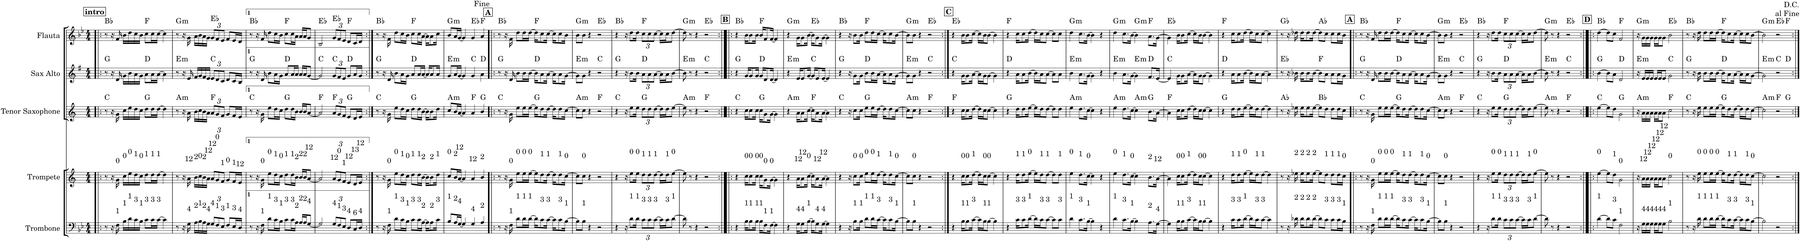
**kern	**kern	**kern	**harte	**kern	**harte	**kern	**harte
*part5	*part4	*part3	*part3	*part2	*part2	*part1	*part1
*staff5	*staff4	*staff3	*	*staff2	*	*staff1	*
*I"Trombone	*I"Trompete	*I"Tenor Saxophone	*	*I"Sax Alto	*	*I"Flauta	*
*I'Tbn.	*I'Tpt.	*I'Ten. Sax.	*	*I'Sx. Alt	*	*I'Fl.	*
*clefF4	*clefG2	*clefG2	*	*clefG2	*	*clefG2	*
*	*Trd1c2	*Trd8c14	*	*Trd5c9	*	*	*
*k[b-e-]	*k[]	*k[]	*	*k[f#]	*	*k[b-e-]	*
*B-:	*	*	*	*G:	*	*B-:	*
*M4/4	*M4/4	*M4/4	*	*M4/4	*	*M4/4	*
!!LO:REH:place=s1:a:B:cj:t=intro
=1!|:	=1!|:	=1!|:	=1!|:	=1!|:	=1!|:	=1!|:	=1!|:
8r	8r	8r	C:maj	8r	G:maj	8r	Bb:maj
16r	16r	16r	.	16r	.	16r	.
16F\	16g\	16g\	.	16d/	.	16f/	.
16B-\LL	16cc\LL	16cc\LL	.	16g\LL	.	16b-\LL	.
16d\	16ee\	16ee\	.	16b\	.	16dd\	.
16c\	16dd\	16dd\	.	16a\	.	16cc\	.
16B-\JJ	16cc\JJ	16cc\JJ	.	16g\JJ	.	16b-\JJ	.
8c\L	8dd\L	8dd\L	G:maj	8a\L	D:maj	8cc\L	F:maj
16c\L	16dd\L	16dd\L	.	16a\L	.	16cc\L	.
[>16c\JJ	[>16dd\JJ	[>16dd\JJ	.	[>16a\JJ	.	[>16cc\JJ	.
4c\]	4dd\]	4dd\]	.	4a\]	.	4cc\]	.
=2	=2	=2	=2	=2	=2	=2	=2
!	!	!	!LO:H:kt=m	!	!LO:H:kt=m	!	!LO:H:kt=m
8r	8r	8r	A:min	8r	E:min	8r	G:min
16r	16r	16r	.	16r	.	16r	.
16G\	16a\	16a\	.	16e/	.	16g\	.
16A\LL	16b\LL	16b\LL	.	16f#/LL	.	16a\LL	.
16B-\	16cc\	16cc\	.	16g/	.	16b-\	.
16A\	16b\	16b\	.	16f#/	.	16a\	.
16G\JJ	16a\JJ	16a\JJ	.	16e/JJ	.	16g\JJ	.
*Xbrackettup	*Xbrackettup	*Xbrackettup	*	*Xbrackettup	*	*Xbrackettup	*
12G/L	12a/L	12a/L	F:maj	12e/L	C:maj	12g/L	Eb:maj
12F/	12g/	12g/	.	12d/	.	12f/	.
12E-/J	12f/J	12f/J	.	12c/J	.	12e-/J	.
8F/L	8g/L	8g/L	.	8d/L	.	8f/L	.
16E-/L	16f/L	16f/L	.	16c/L	.	16e-/L	.
16D/JJ	16e/JJ	16e/JJ	.	16B/JJ	.	16d/JJ	.
=3	=3	=3	=3	=3	=3	=3	=3
8r	8r	8r	C:maj	8r	G:maj	8r	Bb:maj
16r	16r	16r	.	16r	.	16r	.
16F\	16g\	16g\	.	16d/	.	16f/	.
8d\L	8ee\L	8ee\L	.	8b\L	.	8dd\L	.
16c\L	16dd\L	16dd\L	.	16a\L	.	16cc\L	.
16B-\JJ	16cc\JJ	16cc\JJ	.	16g\JJ	.	16b-\JJ	.
8c\L	8dd\L	8dd\L	G:maj	8a/L	D:maj	8cc\L	F:maj
16c\L	16dd\L	16dd\L	.	16a/L	.	16cc\L	.
16A\JJ	16b\JJ	16b\JJ	.	16a/JJ	.	16a\JJ	.
16A/LL	16b/LL	16b/LL	.	16a/LL	.	16a/LL	.
16A/J	16b/J	16b/J	.	16a/J	.	16a/J	.
[8G/J	[8a/J	[8a/J	.	[8g/J	.	8g/J	.
=4	=4	=4	=4	=4	=4	=4	=4
2G/]	2a/]	2a/]	F:maj	2g/]	C:maj	2B-/	Eb:maj
12G/L	12a/L	12a/L	F:maj	12g/L	C:maj	12g/L	Eb:maj
12F/	12g/	12g/	.	12f#/	.	12f/	.
12E-/J	12f/J	12f/J	.	12e/J	.	12e-/J	.
8D/L	8e/L	8e/L	G:maj	8g/L	D:maj	8d/L	F:maj
16C/L	16d/L	16d/L	.	16a/L	.	16c/L	.
16D/JJ	16e/JJ	16e/JJ	.	16g/JJ	.	16d/JJ	.
=5:|!	=5:|!	=5:|!	=5:|!	=5:|!	=5:|!	=5:|!	=5:|!
8r	8r	8r	C:maj	8r	G:maj	8r	Bb:maj
16r	16r	16r	.	16r	.	16r	.
16F\	16g\	16g\	.	16d/	.	16f\	.
8d\L	8ee\L	8ee\L	.	8b\L	.	8dd\L	.
16c\L	16dd\L	16dd\L	.	16a\L	.	16cc\L	.
16B-\JJ	16cc\JJ	16cc\JJ	.	16g\JJ	.	16b-\JJ	.
8c\L	8dd\L	8dd\L	G:maj	8a/L	D:maj	8cc\L	F:maj
16c\L	16dd\L	16dd\L	.	16a/L	.	16cc\L	.
[16A\JJ	[16b\JJ	[16b\JJ	.	[16a/JJ	.	[16a\JJ	.
16A\KL]	16b\KL]	16b\KL]	.	16a/KL]	.	16a\KL]	.
8A\	8b\	8b\	.	8a/	.	8a\	.
16c\Jk	16dd\Jk	16dd\Jk	.	16a/Jk	.	16cc\Jk	.
=6	=6	=6	=6	=6	=6	=6	=6
!	!	!	!LO:H:kt=m	!	!LO:H:kt=m	!	!LO:H:kt=m
8B-/L	8cc/L	8cc/L	A:min	8g/L	E:min	8b-/L	G:min
16A/L	16b/L	16b/L	.	16a/L	.	16a/L	.
[16G/JJ	[16a/JJ	[16a/JJ	.	[16g/JJ	.	[16g/JJ	.
4G/]	4a/]	4a/]	.	4g/]	.	4g/]	.
4G/	4a/	4a/	F:maj	4g/	C:maj	4g/	Eb:maj
4A/	4b/	4b/	G:maj	4a\	D:maj	4a/	F:maj
!!LO:REH:place=s1:a:B:cj:t=A
=7!|:	=7!|:	=7!|:	=7!|:	=7!|:	=7!|:	=7!|:	=7!|:
8r	8r	8r	C:maj	8r	G:maj	8r	Bb:maj
16r	16r	16r	.	16r	.	16r	.
16F\	16g\	16g\	.	16d/	.	16f\	.
8d\L	8ee\L	8ee\L	.	8b\L	.	8dd\L	.
16d\L	16ee\L	16ee\L	.	16b\L	.	16dd\L	.
[>16d\JJ	[>16ee\JJ	[>16ee\JJ	.	[>16b\JJ	.	[>16dd\JJ	.
16d\KL]	16ee\KL]	16ee\KL]	G:maj	16b\KL]	D:maj	16dd\KL]	F:maj
8c\	8dd\	8dd\	.	8a\	.	8cc\	.
[>16c\Jk	[>16dd\Jk	[>16dd\Jk	.	[>16a\Jk	.	[>16cc\Jk	.
16c\KL]	16dd\KL]	16dd\KL]	.	16a\KL]	.	16cc\KL]	.
8c\	8dd\	8dd\	.	8a\	.	8cc\	.
[>16B-\Jk	[>16cc\Jk	[>16cc\Jk	.	[>16g\Jk	.	16b-\Jk	.
=8	=8	=8	=8	=8	=8	=8	=8
!	!	!	!LO:H:kt=m	!	!LO:H:kt=m	!	!LO:H:kt=m
8B-\L]	8cc\L]	8cc\L]	A:min	8g\L]	E:min	8b-\L	G:min
8B-\J	8cc\J	8cc\J	.	8g\J	.	8b-\J	.
4r	4r	4r	.	4r	.	4r	.
2r	2r	2r	F:maj	2r	C:maj	2r	Eb:maj
=9	=9	=9	=9	=9	=9	=9	=9
4r	4r	4r	C:maj	4r	G:maj	4r	Bb:maj
16r	16r	16r	.	16r	.	16r	.
8d\L	8ee\L	8ee\L	.	8b\L	.	8dd\L	.
16d\Jk	16ee\Jk	16ee\Jk	.	16b\Jk	.	16dd\Jk	.
12c\L	12dd\L	12dd\L	G:maj	12a\L	D:maj	12cc\L	F:maj
12c\	12dd\	12dd\	.	12a\	.	12cc\	.
[>12c\J	[>12dd\J	[>12dd\J	.	[>12a\J	.	[>12cc\J	.
16c\LL]	16dd\LL]	16dd\LL]	.	16a\LL]	.	16cc\LL]	.
16c\J	16dd\J	16dd\J	.	16a\J	.	16cc\J	.
[>8d\J	[>8ee\J	[>8ee\J	.	[>8b\J	.	[>8dd\J	.
=10	=10	=10	=10	=10	=10	=10	=10
!	!	!	!LO:H:kt=m	!	!LO:H:kt=m	!	!LO:H:kt=m
8d\]	8ee\]	8ee\]	A:min	8b\]	E:min	8dd\]	G:min
8r	8r	8r	.	8r	.	8r	.
4r	4r	4r	.	4r	.	4r	.
2r	2r	2r	F:maj	2r	C:maj	2r	Eb:maj
!!LO:REH:place=s1:a:B:cj:t=B
=11:|!|:	=11:|!|:	=11:|!|:	=11:|!|:	=11:|!|:	=11:|!|:	=11:|!|:	=11:|!|:
4r	4r	4r	C:maj	4r	G:maj	4r	Bb:maj
16B-\KL	16cc\KL	16cc\KL	.	16g/KL	.	16b-\KL	.
8B-\	8cc\	8cc\	.	8g/	.	8b-\	.
16B-\Jk	16cc\Jk	16cc\Jk	.	16g/Jk	.	16b-\Jk	.
16B-\KL	16cc\KL	16cc\KL	G:maj	16g/KL	D:maj	16b-/KL	F:maj
8F\	8g\	8g\	.	8d/	.	8f/	.
[>16F\Jk	[>16g\Jk	[>16g\Jk	.	[<16d/Jk	.	[<16f/Jk	.
4F\]	4g\]	4g\]	.	4d/]	.	4f/]	.
=12	=12	=12	=12	=12	=12	=12	=12
!	!	!	!LO:H:kt=m	!	!LO:H:kt=m	!	!LO:H:kt=m
4r	4r	4r	A:min	4r	E:min	4r	G:min
16G\KL	16a\KL	16a\KL	.	16e/KL	.	16g\KL	.
8G\	8a\	8a\	.	8e/	.	8g\	.
[>16B-\Jk	[>16cc\Jk	[>16cc\Jk	.	[<16g/Jk	.	[>16b-\Jk	.
16B-\KL]	16cc\KL]	16cc\KL]	F:maj	16g/KL]	C:maj	16b-\KL]	Eb:maj
8G\	8a\	8a\	.	8e/	.	8g\	.
[>16G\Jk	[>16a\Jk	[>16a\Jk	.	[<16e/Jk	.	[>16g\Jk	.
4G\]	4a\]	4a\]	.	4e/]	.	4g\]	.
=13	=13	=13	=13	=13	=13	=13	=13
4r	4r	4r	C:maj	4r	G:maj	4r	Bb:maj
16r	16r	16r	.	16r	.	16r	.
8B-\L	8cc\L	8cc\L	.	8g\L	.	8b-\L	.
16B-\Jk	16cc\Jk	16cc\Jk	.	16g\Jk	.	16b-\Jk	.
8d\L	8ee\L	8ee\L	G:maj	8b\L	D:maj	8dd\L	F:maj
16d\L	16ee\L	16ee\L	.	16b\L	.	16dd\L	.
[>16c\JJ	[>16dd\JJ	[>16dd\JJ	.	[>16a\JJ	.	[>16cc\JJ	.
16c\KL]	16dd\KL]	16dd\KL]	.	16a\KL]	.	16cc\KL]	.
8c\	8dd\	8dd\	.	8a\	.	8cc\	.
[>16B-\Jk	[>16cc\Jk	[>16cc\Jk	.	[>16g\Jk	.	[>16b-\Jk	.
=14	=14	=14	=14	=14	=14	=14	=14
!	!	!	!LO:H:kt=m	!	!LO:H:kt=m	!	!LO:H:kt=m
8B-\L]	8cc\L]	8cc\L]	A:min	8g\L]	E:min	8b-\L]	G:min
8B-\J	8cc\J	8cc\J	.	8g\J	.	8b-\J	.
4r	4r	4r	.	4r	.	4r	.
2r	2r	2r	F:maj	2r	C:maj	2r	Eb:maj
!!LO:REH:place=s1:a:B:cj:t=C
=15:|!	=15:|!	=15:|!	=15:|!	=15:|!	=15:|!	=15:|!	=15:|!
4r	4r	4r	F:maj	4r	C:maj	4r	Eb:maj
16B-\KL	16cc\KL	16cc\KL	.	16g\KL	.	16b-\KL	.
8B-\	8cc\	8cc\	.	8g\	.	8b-\	.
[>16c\Jk	[>16dd\Jk	[>16dd\Jk	.	[>16a\Jk	.	[>16cc\Jk	.
16c\LL]	16dd\LL]	16dd\LL]	.	16a\LL]	.	16cc\LL]	.
16B-\J	16cc\J	16cc\J	.	16g\J	.	16b-\J	.
[>8B-\J	[>8cc\J	[>8cc\J	.	[>8g\J	.	[>8b-\J	.
4B-\]	4cc\]	4cc\]	.	4g\]	.	4b-\]	.
=16	=16	=16	=16	=16	=16	=16	=16
4r	4r	4r	G:maj	4r	D:maj	4r	F:maj
16c\KL	16dd\KL	16dd\KL	.	16a\KL	.	16cc\KL	.
8c\	8dd\	8dd\	.	8a\	.	8cc\	.
[>16d\Jk	[>16ee\Jk	[>16ee\Jk	.	[>16b\Jk	.	[>16dd\Jk	.
16d\LL]	16ee\LL]	16ee\LL]	.	16b\LL]	.	16dd\LL]	.
16c\J	16dd\J	16dd\J	.	16a\J	.	16cc\J	.
[>8c\J	[>8dd\J	[>8dd\J	.	[>8a\J	.	[>8cc\J	.
8c\L]	8dd\L]	8dd\L]	.	8a\L]	.	8cc\L]	.
8c\J	8dd\J	8dd\J	.	8a\J	.	8cc\J	.
=17	=17	=17	=17	=17	=17	=17	=17
!	!	!	!LO:H:kt=m	!	!LO:H:kt=m	!	!LO:H:kt=m
4d\	4ee\	4ee\	A:min	4b\	E:min	4dd\	G:min
8.c\L	8.dd\L	8.dd\L	.	8.a\L	.	8.cc\L	.
[>16B-\Jk	[>16cc\Jk	[>16cc\Jk	.	[>16g\Jk	.	[>16b-\Jk	.
4B-\]	4cc\]	4cc\]	.	4g\]	.	4b-\]	.
4r	4r	4r	.	4r	.	4r	.
=18	=18	=18	=18	=18	=18	=18	=18
!	!	!	!LO:H:kt=m	!	!LO:H:kt=m	!	!LO:H:kt=m
4d\	4ee\	4ee\	A:min	4b\	E:min	4dd\	G:min
8.c\L	8.dd\L	8.dd\L	.	8.a\L	.	8.cc\L	.
[>16B-\Jk	[>16cc\Jk	[>16cc\Jk	.	[>16g\Jk	.	[>16b-\Jk	.
!	!	!	!LO:H:kt=m	!	!LO:H:kt=m	!	!LO:H:kt=m
4B-\]	4cc\]	4cc\]	A:min	4g\]	E:min	4b-\]	G:min
8.A\L	8.b\L	8.b\L	G:maj	8.f#/L	D:maj	8.a\L	F:maj
[>16G\Jk	[>16a\Jk	[>16a\Jk	.	[<16e/Jk	.	[>16g\Jk	.
=19	=19	=19	=19	=19	=19	=19	=19
4G\]	4a\]	4a\]	F:maj	4e/]	C:maj	4g\]	Eb:maj
16B-\KL	16cc\KL	16cc\KL	.	16g\KL	.	16b-\KL	.
8B-\	8cc\	8cc\	.	8g\	.	8b-\	.
[>16c\Jk	[>16dd\Jk	[>16dd\Jk	.	[>16a\Jk	.	[>16cc\Jk	.
16c\LL]	16dd\LL]	16dd\LL]	.	16a\LL]	.	16cc\LL]	.
16B-\J	16cc\J	16cc\J	.	16g\J	.	16b-\J	.
[>8B-\J	[>8cc\J	[>8cc\J	.	[>8g\J	.	[>8b-\J	.
4B-\]	4cc\]	4cc\]	.	4g\]	.	4b-\]	.
=20	=20	=20	=20	=20	=20	=20	=20
4r	4r	4r	G:maj	4r	D:maj	4r	F:maj
16c\KL	16dd\KL	16dd\KL	.	16a\KL	.	16cc\KL	.
8c\	8dd\	8dd\	.	8a\	.	8cc\	.
[>16d\Jk	[>16ee\Jk	[>16ee\Jk	.	[>16b\Jk	.	[>16dd\Jk	.
16d\LL]	16ee\LL]	16ee\LL]	.	16b\LL]	.	16dd\LL]	.
16c\J	16dd\J	16dd\J	.	16a\J	.	16cc\J	.
[>8c\J	[>8dd\J	[>8dd\J	.	[>8a\J	.	[>8cc\J	.
4c\]	4dd\]	4dd\]	.	4a\]	.	4cc\]	.
=21	=21	=21	=21	=21	=21	=21	=21
8r	8r	8r	Ab:maj	8r	Eb:maj	8r	Gb:maj
16r	16r	16r	.	16r	.	16r	.
16d-X\	16ee-X\	16ee-X\	.	16b-X\	.	16dd-X\	.
16d-\KL	16ee-\KL	16ee-\KL	.	16b-\KL	.	16dd-\KL	.
8d-\	8ee-\	8ee-\	.	8b-\	.	8dd-\	.
[>16d-\Jk	[>16ee-\Jk	[>16ee-\Jk	.	[>16b-\Jk	.	[>16dd-\Jk	.
8d-\L]	8ee-\L]	8ee-\L]	Bb:maj	8b-\L]	F:maj	8dd-\L]	Ab:maj
8c\J	8dd\J	8dd\J	.	8a\J	.	8cc\J	.
8c\L	8dd\L	8dd\L	.	8a\L	.	8cc\L	.
16c\L	16dd\L	16dd\L	.	16a\L	.	16cc\L	.
16B-\JJ	16cc\JJ	16cc\JJ	.	16g\JJ	.	16b-\JJ	.
!!LO:REH:place=s1:a:B:cj:t=A
=22!|:	=22!|:	=22!|:	=22!|:	=22!|:	=22!|:	=22!|:	=22!|:
8r	8r	8r	C:maj	8r	G:maj	8r	Bb:maj
16r	16r	16r	.	16r	.	16r	.
16F\	16g\	16g\	.	16d/	.	16f/	.
8d\L	8ee\L	8ee\L	.	8b\L	.	8dd\L	.
16d\L	16ee\L	16ee\L	.	16b\L	.	16dd\L	.
[>16d\JJ	[>16ee\JJ	[>16ee\JJ	.	[>16b\JJ	.	[>16dd\JJ	.
16d\KL]	16ee\KL]	16ee\KL]	G:maj	16b\KL]	D:maj	16dd\KL]	F:maj
8c\	8dd\	8dd\	.	8a\	.	8cc\	.
[>16c\Jk	[>16dd\Jk	[>16dd\Jk	.	[>16a\Jk	.	[>16cc\Jk	.
16c\KL]	16dd\KL]	16dd\KL]	.	16a\KL]	.	16cc\KL]	.
8c\	8dd\	8dd\	.	8a\	.	8cc\	.
[>16B-\Jk	[>16cc\Jk	[>16cc\Jk	.	[>16g\Jk	.	[>16b-\Jk	.
=23	=23	=23	=23	=23	=23	=23	=23
!	!	!	!LO:H:kt=m	!	!LO:H:kt=m	!	!LO:H:kt=m
8B-\L]	8cc\L]	8cc\L]	A:min	8g\L]	E:min	8b-\L]	G:min
8B-\J	8cc\J	8cc\J	.	8g\J	.	8b-\J	.
4r	4r	4r	.	4r	.	4r	.
2r	2r	2r	F:maj	2r	C:maj	2r	Eb:maj
=24	=24	=24	=24	=24	=24	=24	=24
4r	4r	4r	C:maj	4r	G:maj	4r	Bb:maj
16r	16r	16r	.	16r	.	16r	.
8d\L	8ee\L	8ee\L	.	8b\L	.	8dd\L	.
16d\Jk	16ee\Jk	16ee\Jk	.	16b\Jk	.	16dd\Jk	.
12c\L	12dd\L	12dd\L	G:maj	12a\L	D:maj	12cc\L	F:maj
12c\	12dd\	12dd\	.	12a\	.	12cc\	.
[>12c\J	[>12dd\J	[>12dd\J	.	[>12a\J	.	[>12cc\J	.
16c\LL]	16dd\LL]	16dd\LL]	.	16a\LL]	.	16cc\LL]	.
16c\J	16dd\J	16dd\J	.	16a\J	.	16cc\J	.
[>8d\J	[>8ee\J	[>8ee\J	.	[>8b\J	.	[>8dd\J	.
=25	=25	=25	=25	=25	=25	=25	=25
!	!	!	!LO:H:kt=m	!	!LO:H:kt=m	!	!LO:H:kt=m
8d\]	8ee\]	8ee\]	A:min	8b\]	E:min	8dd\]	G:min
8r	8r	8r	.	8r	.	8r	.
4r	4r	4r	.	4r	.	4r	.
2r	2r	2r	F:maj	2r	C:maj	2r	Eb:maj
!!LO:REH:place=s1:a:B:cj:t=D
=26:|!|:	=26:|!|:	=26:|!|:	=26:|!|:	=26:|!|:	=26:|!|:	=26:|!|:	=26:|!|:
[>4d\	[>4ee\	[>4ee\	C:maj	[>4b\	G:maj	[>4dd\	Bb:maj
8d\L]	8ee\L]	8ee\L]	.	8b\L]	.	8dd\L]	.
8c\J	8dd\J	8dd\J	.	8a\J	.	8cc\J	.
2F\	2g\	2g\	G:maj	2d/	D:maj	2f/	F:maj
=27	=27	=27	=27	=27	=27	=27	=27
!	!	!	!LO:H:kt=m	!	!LO:H:kt=m	!	!LO:H:kt=m
16r	16r	16r	A:min	16r	E:min	16r	G:min
16G\LL	16a\LL	16a\LL	.	16e/LL	.	16g\LL	.
16G\	16a\	16a\	.	16e/	.	16g\	.
16G\JJ	16a\JJ	16a\JJ	.	16e/JJ	.	16g\JJ	.
16G\LL	16a\LL	16a\LL	.	16e/LL	.	16g\LL	.
16G\J	16a\J	16a\J	.	16e/J	.	16g\J	.
8G\J	8a\J	8a\J	.	8e/J	.	8g\J	.
2B-\	2cc\	2cc\	F:maj	2g\	C:maj	2b-\	Eb:maj
=28	=28	=28	=28	=28	=28	=28	=28
8r	8r	8r	C:maj	8r	G:maj	8r	Bb:maj
16r	16r	16r	.	16r	.	16r	.
16d\	16ee\	16ee\	.	16b\	.	16dd\	.
8d\L	8ee\L	8ee\L	.	8b\L	.	8dd\L	.
16d\L	16ee\L	16ee\L	.	16b\L	.	16dd\L	.
[>16d\JJ	[>16ee\JJ	[>16ee\JJ	.	[>16b\JJ	.	[>16dd\JJ	.
16d\KL]	16ee\KL]	16ee\KL]	G:maj	16b\KL]	D:maj	16dd\KL]	F:maj
8c\	8dd\	8dd\	.	8a\	.	8cc\	.
[16c\Jk	[16dd\Jk	[16dd\Jk	.	[16a\Jk	.	[16cc\Jk	.
16c\LL]	16dd\LL]	16dd\LL]	.	16a\LL]	.	16cc\LL]	.
16c\J	16dd\J	16dd\J	.	16a\J	.	16cc\J	.
[>8B-\J	[>8cc\J	[>8cc\J	.	[>8g\J	.	[>8b-\J	.
=29	=29	=29	=29	=29	=29	=29	=29
*	*	*^	*	*^	*	*^	*
2B-\]	2cc\]	2cc\]	2.ryy	A:min	2g\]	2.ryy	E:min	2b-\]	2.ryy	G:min
2r	2r	2r	.	F:maj	2r	.	C:maj	2r	.	Eb:maj
.	.	.	4ryy	G:maj	.	4ryy	D:maj	.	4ryy	F:maj
!	!	!	!	!LO:H:kt=m	!	!	!LO:H:kt=m	!LO:TX:a:t=D.C. \nal Fine	!	!LO:H:kt=m
*	*	*v	*v	*	*	*	*	*v	*v	*
*	*	*	*	*v	*v	*	*	*
=:|!	=:|!	=:|!	=:|!	=:|!	=:|!	=:|!	=:|!
*-	*-	*-	*-	*-	*-	*-	*-
